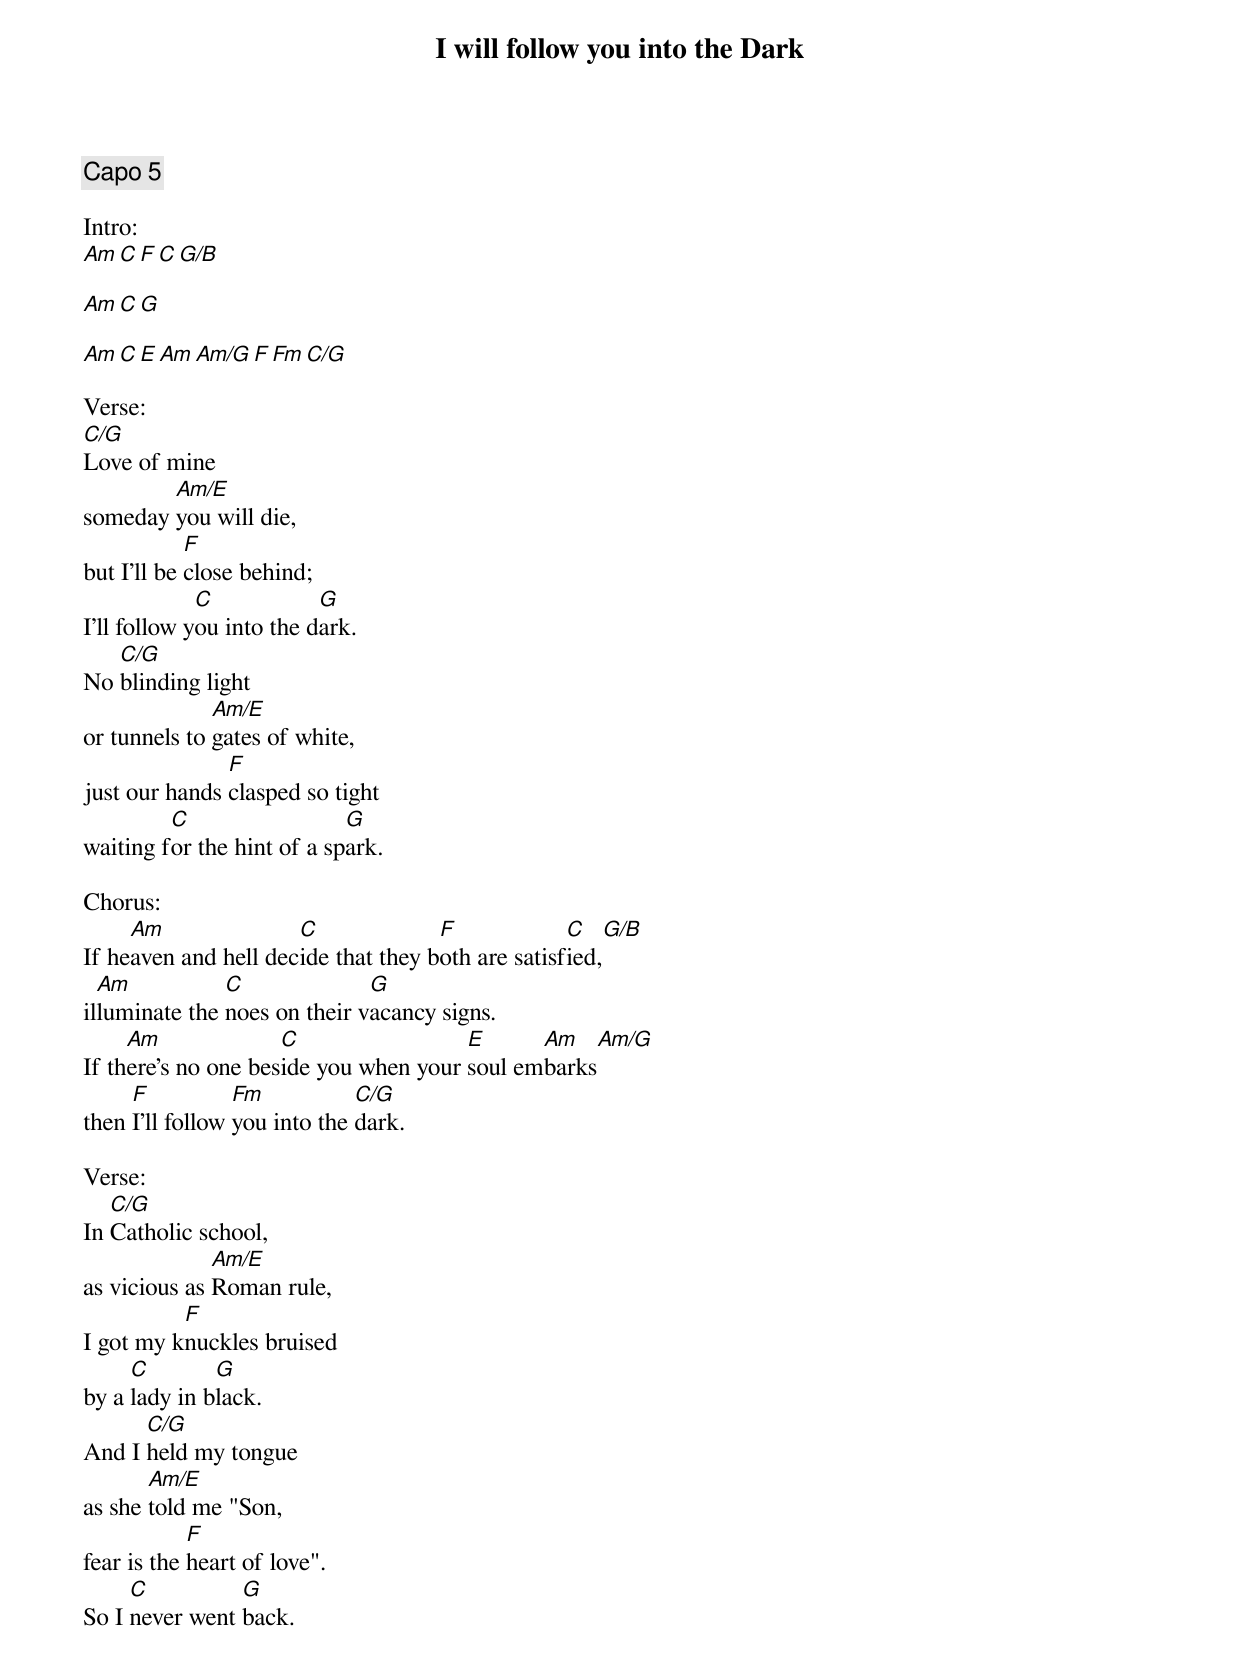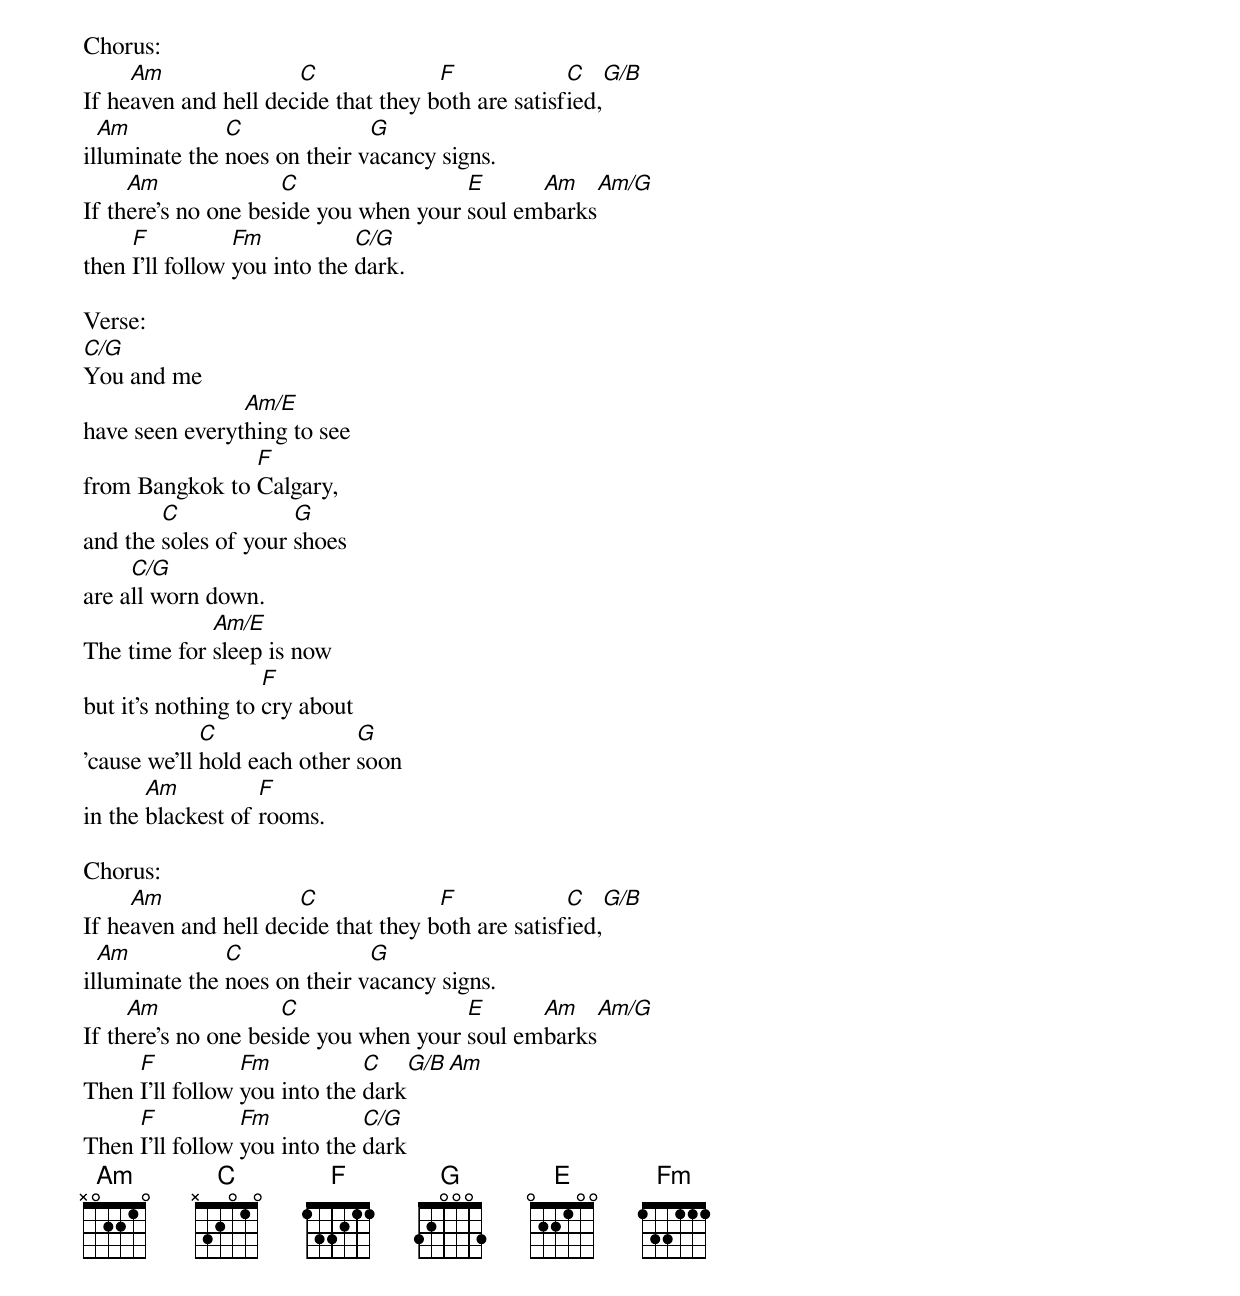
{title:I will follow you into the Dark}
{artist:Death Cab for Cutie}
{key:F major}
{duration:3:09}
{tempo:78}
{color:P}

{comment: Capo 5}

Intro:
[Am][C][F][C][G/B]

[Am][C][G]

[Am][C][E][Am][Am/G][F][Fm][C/G]

Verse:
[C/G]Love of mine
someday [Am/E]you will die,
but I'll be [F]close behind;
I'll follow y[C]ou into the d[G]ark.
No [C/G]blinding light
or tunnels to [Am/E]gates of white,
just our hands [F]clasped so tight
waiting f[C]or the hint of a sp[G]ark.

Chorus:
If he[Am]aven and hell dec[C]ide that they b[F]oth are satisf[C]ied,[G/B]
il[Am]luminate the [C]noes on their v[G]acancy signs.
If th[Am]ere's no one bes[C]ide you when your [E]soul em[Am]barks[Am/G]
then [F]I'll follow [Fm]you into the [C/G]dark.

Verse:
In [C/G]Catholic school,
as vicious as [Am/E]Roman rule,
I got my k[F]nuckles bruised
by a [C]lady in b[G]lack.
And I [C/G]held my tongue
as she [Am/E]told me "Son,
fear is the [F]heart of love".
So I [C]never went [G]back.

Chorus:
If he[Am]aven and hell dec[C]ide that they b[F]oth are satisf[C]ied,[G/B]
il[Am]luminate the [C]noes on their v[G]acancy signs.
If th[Am]ere's no one bes[C]ide you when your [E]soul em[Am]barks[Am/G]
then [F]I'll follow [Fm]you into the [C/G]dark.

Verse:
[C/G]You and me
have seen everyt[Am/E]hing to see
from Bangkok to [F]Calgary,
and the [C]soles of your [G]shoes
are a[C/G]ll worn down.
The time for [Am/E]sleep is now
but it's nothing to [F]cry about
'cause we'll [C]hold each other [G]soon
in the [Am]blackest of [F]rooms.

Chorus:
If he[Am]aven and hell dec[C]ide that they b[F]oth are satisf[C]ied,[G/B]
il[Am]luminate the [C]noes on their v[G]acancy signs.
If th[Am]ere's no one bes[C]ide you when your [E]soul em[Am]barks[Am/G]
Then [F]I'll follow [Fm]you into the [C]dark[G/B][Am]
Then [F]I'll follow [Fm]you into the [C/G]dark
